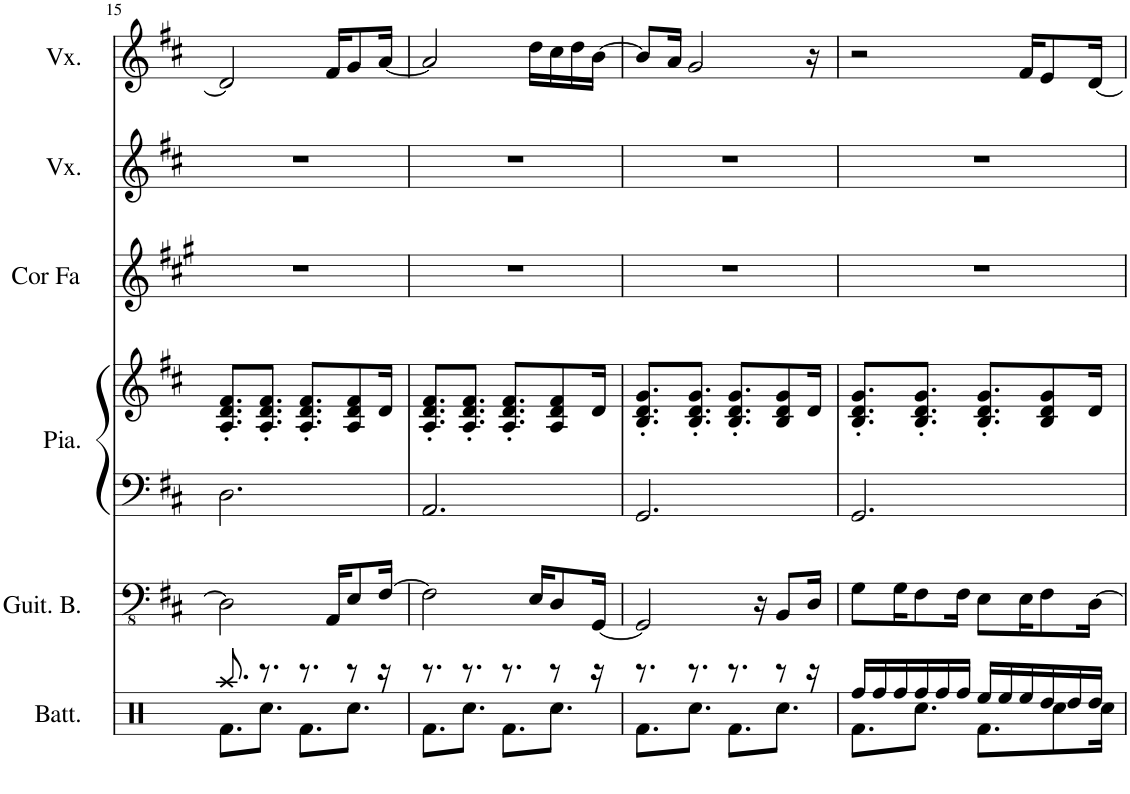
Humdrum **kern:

**kern	**kern	**kern	**kern	**kern	**kern	**kern
*part6	*part5	*part4	*part4	*part3	*part2	*part1
*staff7	*staff6	*staff5	*staff4	*staff3	*staff2	*staff1
*I"Batterie	*I"Guitare basse	*I"Piano	*	*I"Cor en Fa	*I"Voix	*I"Voix
*I'Batt.	*I'Guit. B.	*I'Pia.	*	*I'Cor Fa	*I'Vx.	*I'Vx.
!!LO:PB:g=z
*clefX	*clefFv4	*clefF4	*clefG2	*clefG2	*clefG2	*clefG2
*	*	*	*	*Trd4c7	*	*
*k[]	*k[f#c#]	*k[f#c#]	*k[f#c#]	*k[f#c#g#]	*k[f#c#]	*k[f#c#]
*M6/8	*M6/8	*M6/8	*M6/8	*M6/8	*M6/8	*M6/8
=15	=15	=15	=15	=15	=15	=15
*^	*	*	*	*	*	*
8.Raa/	8.Rf\L	2DD\]	2.D\	8.A/' 8.d/' 8.f#/'L	2.r	2.r	2d/]
8.r	8.Rcc\J	.	.	8.A/' 8.d/' 8.f#/'J	.	.	.
8.r	8.Rf\L	.	.	8.A/' 8.d/' 8.f#/'L	.	.	.
.	.	16AAA/KL	.	.	.	.	16f#/KL
8r	8.Rcc\J	8EE/	.	8A/ 8d/ 8f#/	.	.	8g/
16r	.	[16FF#/Jk	.	16d/Jk	.	.	[16a/Jk
=16	=16	=16	=16	=16	=16	=16	=16
8.r	8.Rf\L	2FF#\]	2.AA/	8.A/' 8.d/' 8.f#/'L	2.r	2.r	2a/]
8.r	8.Rcc\J	.	.	8.A/' 8.d/' 8.f#/'J	.	.	.
8.r	8.Rf\L	.	.	8.A/' 8.d/' 8.f#/'L	.	.	.
.	.	16EE/KL	.	.	.	.	16dd\LL
8r	8.Rcc\J	8DD/	.	8A/ 8d/ 8f#/	.	.	16cc#\
.	.	.	.	.	.	.	16dd\
16r	.	[16GGG/Jk	.	16d/Jk	.	.	[16b\JJ
=17	=17	=17	=17	=17	=17	=17	=17
8.r	8.Rf\L	2GGG/]	2.GG/	8.B/' 8.d/' 8.g/'L	2.r	2.r	8b/L]
.	.	.	.	.	.	.	16a/Jk
8.r	8.Rcc\J	.	.	8.B/' 8.d/' 8.g/'J	.	.	2g/
8.r	8.Rf\L	.	.	8.B/' 8.d/' 8.g/'L	.	.	.
.	.	16r	.	.	.	.	.
8r	8.Rcc\J	8BBB/L	.	8B/ 8d/ 8g/	.	.	.
16r	.	16DD/Jk	.	16d/Jk	.	.	16r
=18	=18	=18	=18	=18	=18	=18	=18
16Rff/LL	8.Rf\L	8GG\L	2.GG/	8.B/' 8.d/' 8.g/'L	2.r	2.r	2r
16Rff/	.	.	.	.	.	.	.
16Rff/	.	16GG\K	.	.	.	.	.
16Rff/	8.Rcc\J	8FF#\	.	8.B/' 8.d/' 8.g/'J	.	.	.
16Rff/	.	.	.	.	.	.	.
16Rff/JJ	.	16FF#\Jk	.	.	.	.	.
16Ree/LL	8.Rf\L	8EE\L	.	8.B/' 8.d/' 8.g/'L	.	.	.
16Ree/	.	.	.	.	.	.	.
16Ree/	.	16EE\K	.	.	.	.	16f#/KL
16Rdd/	8Rcc\	8FF#\	.	8B/ 8d/ 8g/	.	.	8e/
16Rdd/	.	.	.	.	.	.	.
16Rdd/JJ	16Rcc\Jk	[16DD\Jk	.	16d/Jk	.	.	[16d/Jk
*v	*v	*	*	*	*	*	*
=	=	=	=	=	=	=
*-	*-	*-	*-	*-	*-	*-
